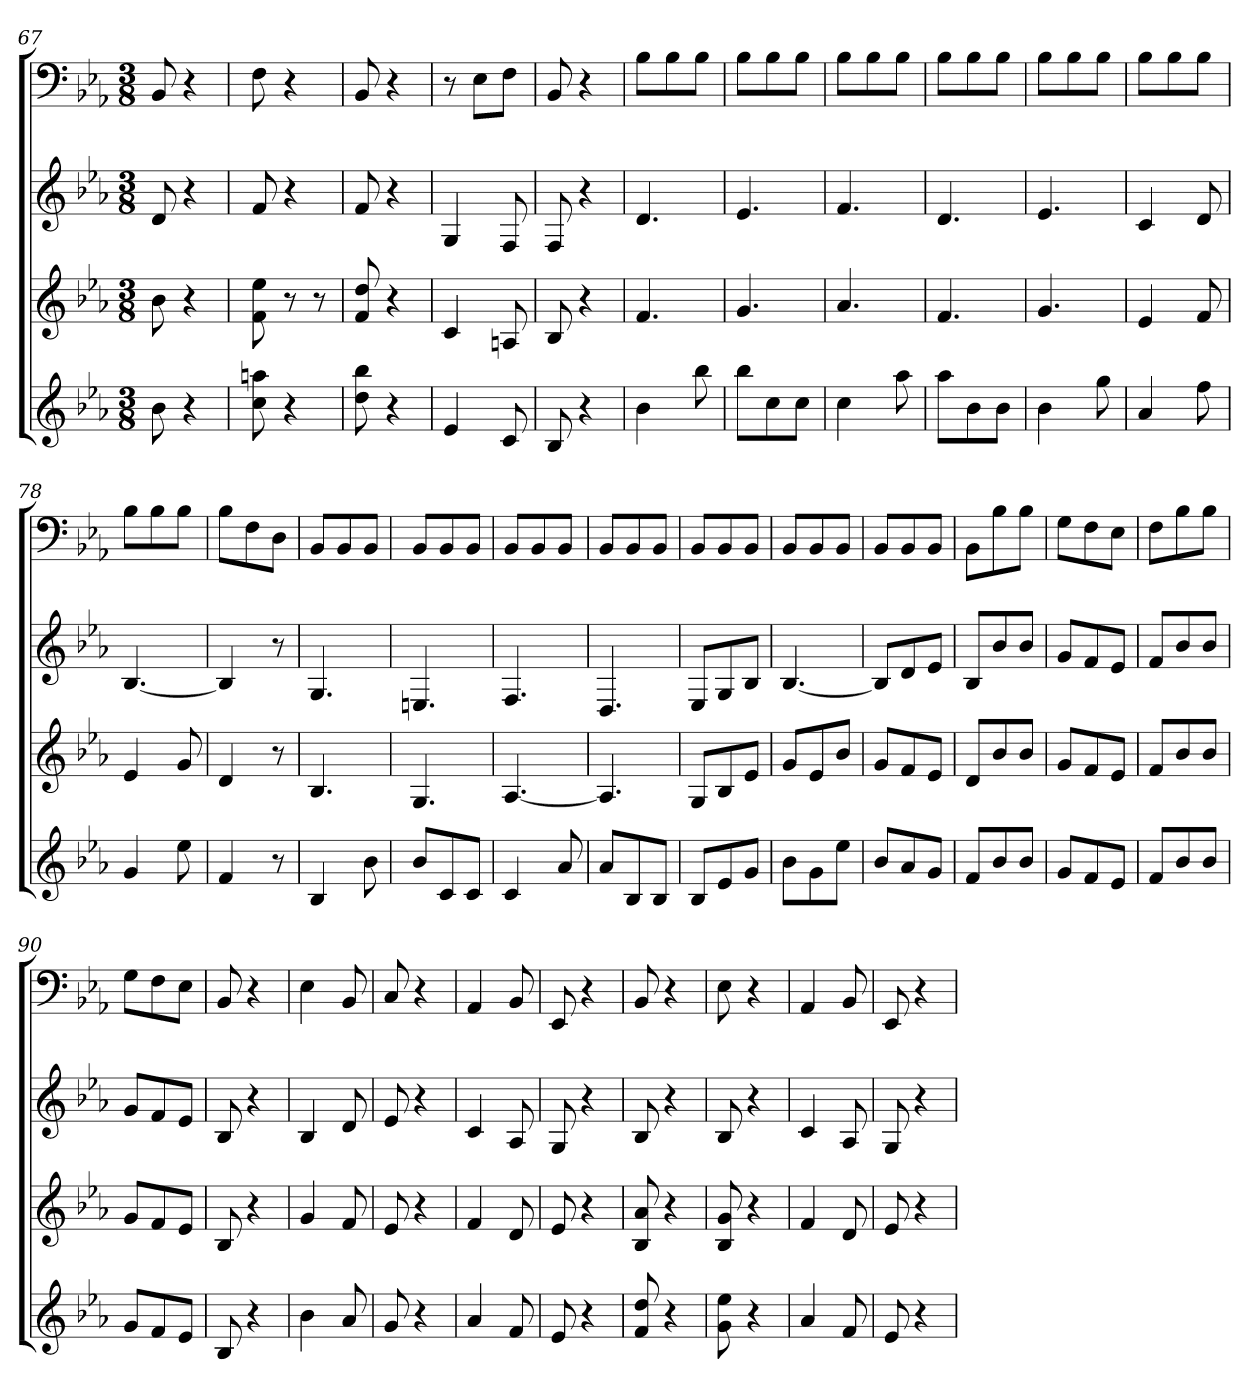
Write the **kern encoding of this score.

**kern	**kern	**kern	**kern
*part4	*part3	*part2	*part1
*staff4	*staff3	*staff2	*staff1
*k[b-e-a-]	*k[b-e-a-]	*k[b-e-a-]	*k[b-e-a-]
*E-:	*E-:	*E-:	*E-:
*M3/8	*M3/8	*M3/8	*M3/8
=67	=67	=67	=67
8b-	8b-	8d	8BB-
4r	4r	4r	4r
=68	=68	=68	=68
8cc 8aan	8f 8ee-	8f	8F
4r	8r	4r	4r
.	8r	.	.
=69	=69	=69	=69
8dd 8bb-	8f 8dd	8f	8BB-
4r	4r	4r	4r
=70	=70	=70	=70
4e-	4c	4G	8r
.	.	.	8E-L
8c	8An	8F	8FJ
=71	=71	=71	=71
8B-	8B-	8F	8BB-
4r	4r	4r	4r
=72	=72	=72	=72
4b-	4.f	4.d	8B-L
.	.	.	8B-
8bb-	.	.	8B-J
=73	=73	=73	=73
8bb-L	4.g	4.e-	8B-L
8cc	.	.	8B-
8ccJ	.	.	8B-J
=74	=74	=74	=74
4cc	4.a-	4.f	8B-L
.	.	.	8B-
8aa-	.	.	8B-J
=75	=75	=75	=75
8aa-L	4.f	4.d	8B-L
8b-	.	.	8B-
8b-J	.	.	8B-J
=76	=76	=76	=76
4b-	4.g	4.e-	8B-L
.	.	.	8B-
8gg	.	.	8B-J
=77	=77	=77	=77
4a-	4e-	4c	8B-L
.	.	.	8B-
8ff	8f	8d	8B-J
=78	=78	=78	=78
4g	4e-	[4.B-	8B-L
.	.	.	8B-
8ee-	8g	.	8B-J
=79	=79	=79	=79
4f	4d	4B-]	8B-L
.	.	.	8F
8r	8r	8r	8DJ
=80	=80	=80	=80
4B-	4.B-	4.G	8BB-L
.	.	.	8BB-
8b-	.	.	8BB-J
=81	=81	=81	=81
8b-L	4.G	4.En	8BB-L
8c	.	.	8BB-
8cJ	.	.	8BB-J
=82	=82	=82	=82
4c	[4.A-	4.F	8BB-L
.	.	.	8BB-
8a-	.	.	8BB-J
=83	=83	=83	=83
8a-L	4.A-]	4.D	8BB-L
8B-	.	.	8BB-
8B-J	.	.	8BB-J
=84	=84	=84	=84
8B-L	8GL	8E-L	8BB-L
8e-	8B-	8G	8BB-
8gJ	8e-J	8B-J	8BB-J
=85	=85	=85	=85
8b-L	8gL	[4.B-	8BB-L
8g	8e-	.	8BB-
8ee-J	8b-J	.	8BB-J
=86	=86	=86	=86
8b-L	8gL	8B-L]	8BB-L
8a-	8f	8d	8BB-
8gJ	8e-J	8e-J	8BB-J
=87	=87	=87	=87
8fL	8dL	8B-L	8BB-L
8b-	8b-	8b-	8B-
8b-J	8b-J	8b-J	8B-J
=88	=88	=88	=88
8gL	8gL	8gL	8GL
8f	8f	8f	8F
8e-J	8e-J	8e-J	8E-J
=89	=89	=89	=89
8fL	8fL	8fL	8FL
8b-	8b-	8b-	8B-
8b-J	8b-J	8b-J	8B-J
=90	=90	=90	=90
8gL	8gL	8gL	8GL
8f	8f	8f	8F
8e-J	8e-J	8e-J	8E-J
=91	=91	=91	=91
8B-	8B-	8B-	8BB-
4r	4r	4r	4r
=92	=92	=92	=92
4b-	4g	4B-	4E-
8a-	8f	8d	8BB-
=93	=93	=93	=93
8g	8e-	8e-	8C
4r	4r	4r	4r
=94	=94	=94	=94
4a-	4f	4c	4AA-
8f	8d	8A-	8BB-
=95	=95	=95	=95
8e-	8e-	8G	8EE-
4r	4r	4r	4r
=96	=96	=96	=96
8f 8dd	8B- 8a-	8B-	8BB-
4r	4r	4r	4r
=97	=97	=97	=97
8g 8ee-	8B- 8g	8B-	8E-
4r	4r	4r	4r
=98	=98	=98	=98
4a-	4f	4c	4AA-
8f	8d	8A-	8BB-
=99	=99	=99	=99
8e-	8e-	8G	8EE-
4r	4r	4r	4r
=	=	=	=
*-	*-	*-	*-
